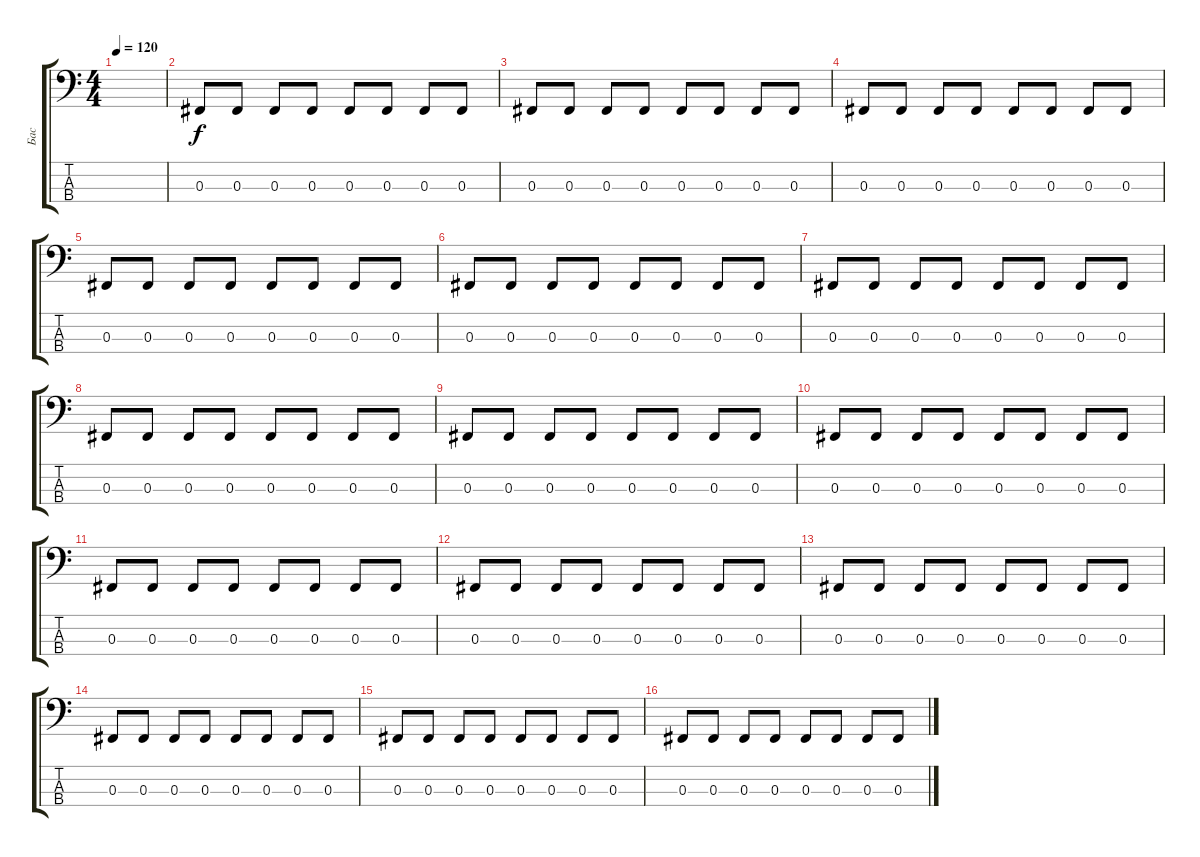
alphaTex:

\track ("Бас" "Бас") {instrument electricbasspick}
\staff {score tabs}
\tuning (E2 B1 Gb1 Db1) {hide}
\ts (4 4)
\tempo 120
\clef f4
\ks c
|
0.3.8 0.3.8 0.3.8 0.3.8 0.3.8 0.3.8 0.3.8 0.3.8 |
0.3.8 0.3.8 0.3.8 0.3.8 0.3.8 0.3.8 0.3.8 0.3.8 |
0.3.8 0.3.8 0.3.8 0.3.8 0.3.8 0.3.8 0.3.8 0.3.8 |
0.3.8 0.3.8 0.3.8 0.3.8 0.3.8 0.3.8 0.3.8 0.3.8 |
0.3.8 0.3.8 0.3.8 0.3.8 0.3.8 0.3.8 0.3.8 0.3.8 |
0.3.8 0.3.8 0.3.8 0.3.8 0.3.8 0.3.8 0.3.8 0.3.8 |
0.3.8 0.3.8 0.3.8 0.3.8 0.3.8 0.3.8 0.3.8 0.3.8 |
0.3.8 0.3.8 0.3.8 0.3.8 0.3.8 0.3.8 0.3.8 0.3.8 |
0.3.8 0.3.8 0.3.8 0.3.8 0.3.8 0.3.8 0.3.8 0.3.8 |
0.3.8 0.3.8 0.3.8 0.3.8 0.3.8 0.3.8 0.3.8 0.3.8 |
0.3.8 0.3.8 0.3.8 0.3.8 0.3.8 0.3.8 0.3.8 0.3.8 |
0.3.8 0.3.8 0.3.8 0.3.8 0.3.8 0.3.8 0.3.8 0.3.8 |
0.3.8 0.3.8 0.3.8 0.3.8 0.3.8 0.3.8 0.3.8 0.3.8 |
0.3.8 0.3.8 0.3.8 0.3.8 0.3.8 0.3.8 0.3.8 0.3.8 |
0.3.8 0.3.8 0.3.8 0.3.8 0.3.8 0.3.8 0.3.8 0.3.8
